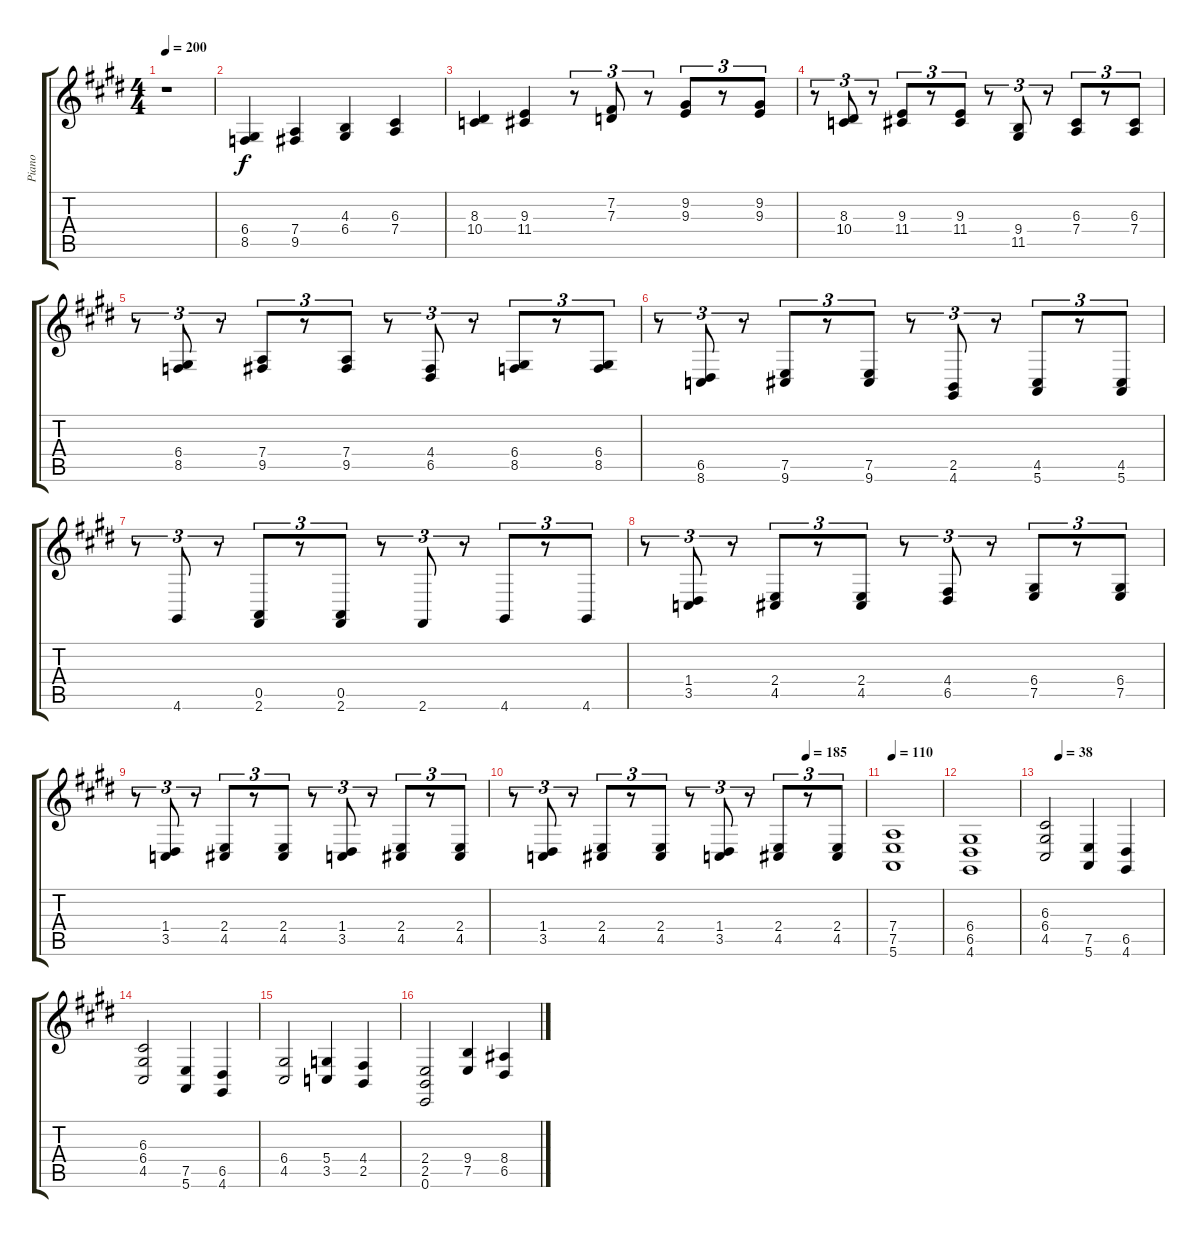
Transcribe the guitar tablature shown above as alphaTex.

\track ("Piano" "Piano") {instrument acousticgrandpiano}
\staff {score tabs}
\tuning (E4 B3 G3 D3 A2 E2) {hide}
\ts (4 4)
\tempo 200
\clef g2
\ks e
r.1{dy mf} |
(6.4 8.5).4{dy f} (7.4 9.5).4 (4.3 6.4).4 (6.3 7.4).4 |
(8.3 10.4).4 (9.3 11.4).4 r.8{tu (3 2)} (7.2 7.3).8{tu (3 2)} r.8{tu (3 2)} (9.2 9.3).8{tu (3 2)} r.8{tu (3 2)} (9.2 9.3).8{tu (3 2)} |
r.8{tu (3 2)} (8.3 10.4).8{tu (3 2)} r.8{tu (3 2)} (9.3 11.4).8{tu (3 2)} r.8{tu (3 2)} (9.3 11.4).8{tu (3 2)} r.8{tu (3 2)} (9.4 11.5).8{tu (3 2)} r.8{tu (3 2)} (6.3 7.4).8{tu (3 2)} r.8{tu (3 2)} (6.3 7.4).8{tu (3 2)} |
r.8{tu (3 2)} (6.4 8.5).8{tu (3 2)} r.8{tu (3 2)} (7.4 9.5).8{tu (3 2)} r.8{tu (3 2)} (7.4 9.5).8{tu (3 2)} r.8{tu (3 2)} (4.4 6.5).8{tu (3 2)} r.8{tu (3 2)} (6.4 8.5).8{tu (3 2)} r.8{tu (3 2)} (6.4 8.5).8{tu (3 2)} |
r.8{tu (3 2)} (6.5 8.6).8{tu (3 2)} r.8{tu (3 2)} (7.5 9.6).8{tu (3 2)} r.8{tu (3 2)} (7.5 9.6).8{tu (3 2)} r.8{tu (3 2)} (2.5 4.6).8{tu (3 2)} r.8{tu (3 2)} (4.5 5.6).8{tu (3 2)} r.8{tu (3 2)} (4.5 5.6).8{tu (3 2)} |
r.8{tu (3 2)} 4.6.8{tu (3 2)} r.8{tu (3 2)} (0.5 2.6).8{tu (3 2)} r.8{tu (3 2)} (0.5 2.6).8{tu (3 2)} r.8{tu (3 2)} 2.6.8{tu (3 2)} r.8{tu (3 2)} 4.6.8{tu (3 2)} r.8{tu (3 2)} 4.6.8{tu (3 2)} |
r.8{tu (3 2)} (1.4 3.5).8{tu (3 2)} r.8{tu (3 2)} (2.4 4.5).8{tu (3 2)} r.8{tu (3 2)} (2.4 4.5).8{tu (3 2)} r.8{tu (3 2)} (4.4 6.5).8{tu (3 2)} r.8{tu (3 2)} (6.4 7.5).8{tu (3 2)} r.8{tu (3 2)} (6.4 7.5).8{tu (3 2)} |
r.8{tu (3 2)} (1.4 3.5).8{tu (3 2)} r.8{tu (3 2)} (2.4 4.5).8{tu (3 2)} r.8{tu (3 2)} (2.4 4.5).8{tu (3 2)} r.8{tu (3 2)} (1.4 3.5).8{tu (3 2)} r.8{tu (3 2)} (2.4 4.5).8{tu (3 2)} r.8{tu (3 2)} (2.4 4.5).8{tu (3 2)} |
\tempo (185 0.8333333333333334)
r.8{tu (3 2)} (1.4 3.5).8{tu (3 2)} r.8{tu (3 2)} (2.4 4.5).8{tu (3 2)} r.8{tu (3 2)} (2.4 4.5).8{tu (3 2)} r.8{tu (3 2)} (1.4 3.5).8{tu (3 2)} r.8{tu (3 2)} (2.4 4.5).8{tu (3 2)} r.8{tu (3 2)} (2.4 4.5).8{tu (3 2)} |
\tempo 110
(7.4 7.5 5.6).1 |
(6.4 6.5 4.6).1 |
\tempo (38 0.125)
(6.3 6.4 4.5).2 (7.5 5.6).4 (6.5 4.6).4 |
(6.3 6.4 4.5).2 (7.5 5.6).4 (6.5 4.6).4 |
(6.4 4.5).2 (5.4 3.5).4 (4.4 2.5).4 |
(2.4 2.5 0.6).2 (9.4 7.5).4 (8.4 6.5).4
